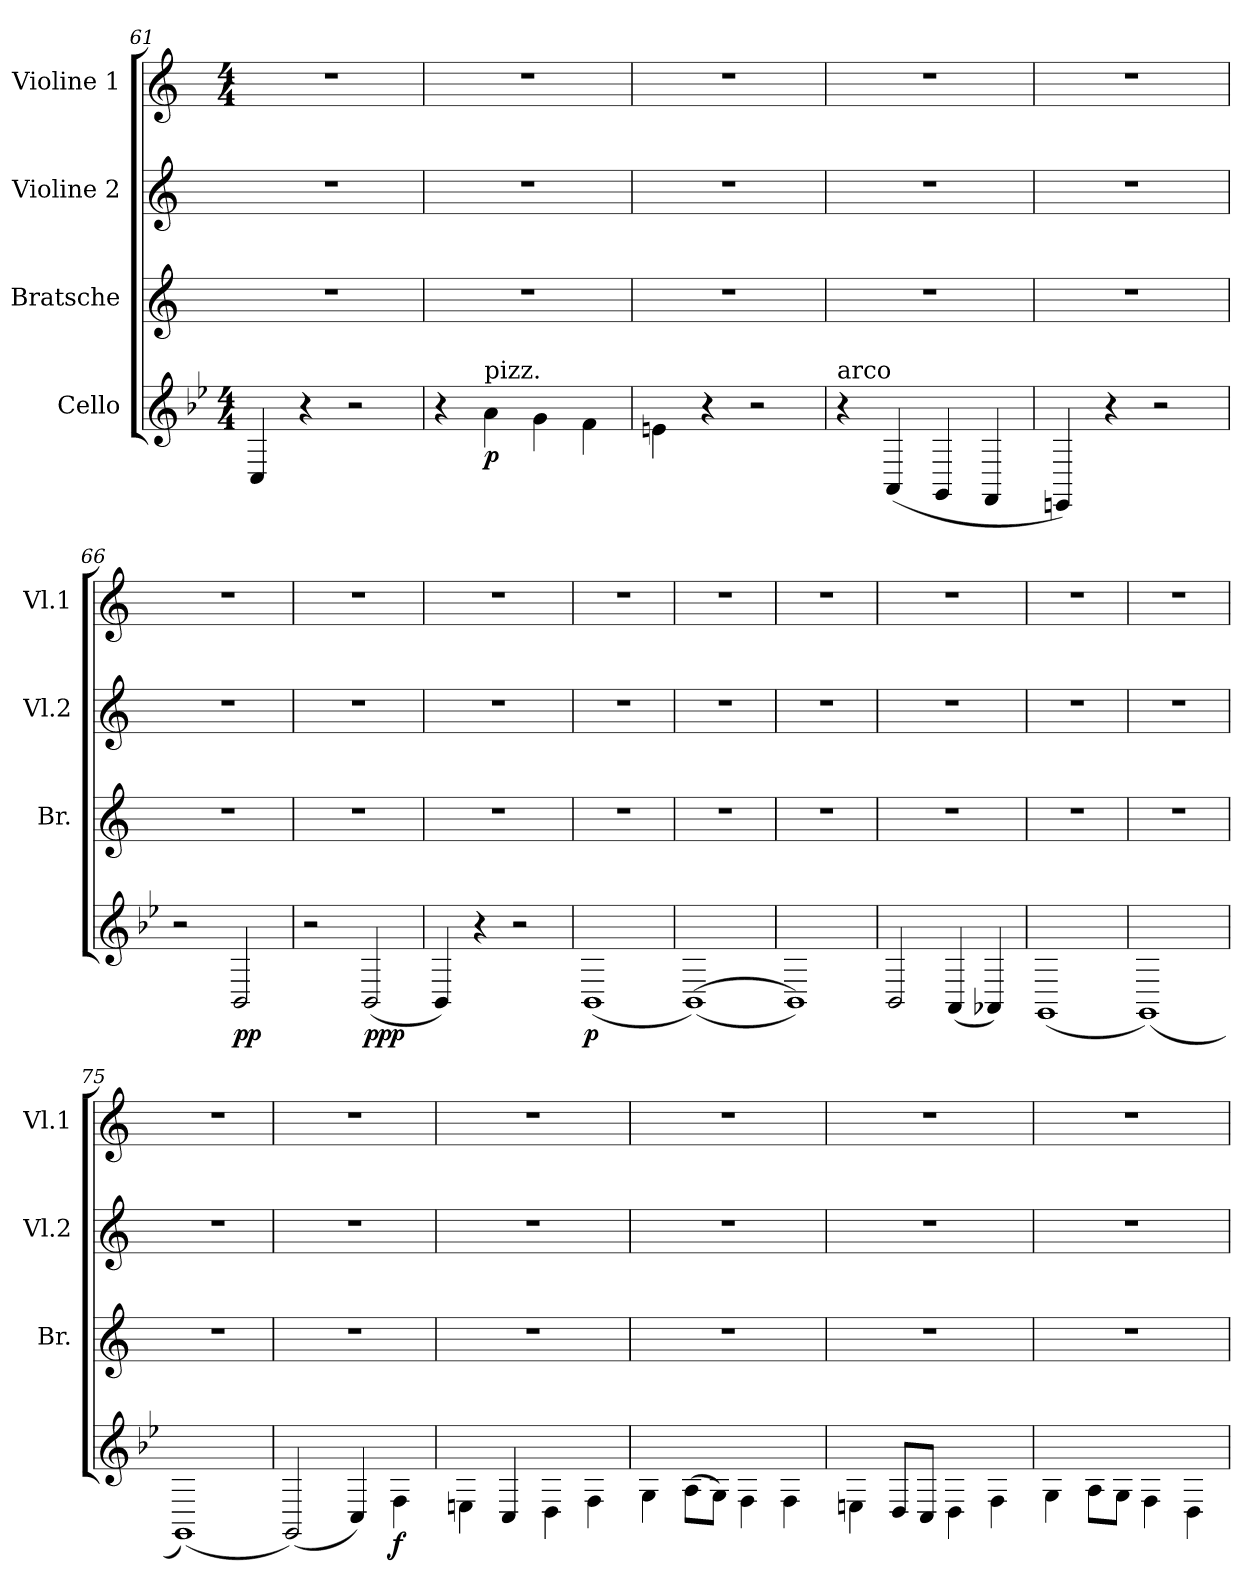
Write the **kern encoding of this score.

**kern	**dynam	**kern	**kern	**kern
*part4	*part4	*part3	*part2	*part1
*staff4	*staff4	*staff3	*staff2	*staff1
*I"Cello	*	*I"Bratsche	*I"Violine 2	*I"Violine 1
*	*	*I'Br.	*I'Vl.2	*I'Vl.1
*clefG2	*	*clefG2	*clefG2	*clefG2
*k[b-e-]	*	*k[]	*k[]	*k[]
*M4/4	*	*	*	*M4/4
=61	=61	=61	=61	=61
4C/	.	1r	1r	1r
4r	.	.	.	.
2r	.	.	.	.
=62	=62	=62	=62	=62
4r	.	1r	1r	1r
!LO:TX:a:t=pizz.	!	!	!	!
!	!LO:DY:b	!	!	!
4a\	p	.	.	.
4g\	.	.	.	.
4f\	.	.	.	.
=63	=63	=63	=63	=63
4en\	.	1r	1r	1r
4r	.	.	.	.
2r	.	.	.	.
=64	=64	=64	=64	=64
!LO:TX:a:t=arco	!	!	!	!
4r	.	1r	1r	1r
(4AA/	.	.	.	.
4GG/	.	.	.	.
4FF/	.	.	.	.
=65	=65	=65	=65	=65
4EEn/)	.	1r	1r	1r
4r	.	.	.	.
2r	.	.	.	.
!!LO:LB:g=z
=66	=66	=66	=66	=66
2r	.	1r	1r	1r
!	!LO:DY:b	!	!	!
2BB-/	pp	.	.	.
=67	=67	=67	=67	=67
2r	.	1r	1r	1r
!	!LO:DY:b	!	!	!
(2BB-/	ppp	.	.	.
=68	=68	=68	=68	=68
4BB-/)	.	1r	1r	1r
4r	.	.	.	.
2r	.	.	.	.
=69	=69	=69	=69	=69
!	!LO:DY:b	!	!	!
(1BB-	p	1r	1r	1r
=70	=70	=70	=70	=70
((1BB-)	.	1r	1r	1r
=71	=71	=71	=71	=71
1BB-))	.	1r	1r	1r
!!LO:PB:g=z
=72	=72	=72	=72	=72
2BB-/	.	1r	1r	1r
(4AA/	.	.	.	.
4AA-X/)	.	.	.	.
=73	=73	=73	=73	=73
(1GG	.	1r	1r	1r
=74	=74	=74	=74	=74
(1GG)	.	1r	1r	1r
=75	=75	=75	=75	=75
(1GG)	.	1r	1r	1r
=76	=76	=76	=76	=76
(2GG/)	.	1r	1r	1r
4C/)	.	.	.	.
!	!LO:DY:b	!	!	!
4F\	f	.	.	.
!!LO:LB:g=z
=77	=77	=77	=77	=77
4En\	.	1r	1r	1r
4C/	.	.	.	.
4D\	.	.	.	.
4F\	.	.	.	.
=78	=78	=78	=78	=78
4G\	.	1r	1r	1r
(8A\L	.	.	.	.
8G\J)	.	.	.	.
4F\	.	.	.	.
4F\	.	.	.	.
=79	=79	=79	=79	=79
4En\	.	1r	1r	1r
8D/L	.	.	.	.
8C/J	.	.	.	.
4D\	.	.	.	.
4F\	.	.	.	.
=80	=80	=80	=80	=80
4G\	.	1r	1r	1r
8A\L	.	.	.	.
8G\J	.	.	.	.
4F\	.	.	.	.
4D\	.	.	.	.
=	=	=	=	=
*-	*-	*-	*-	*-
